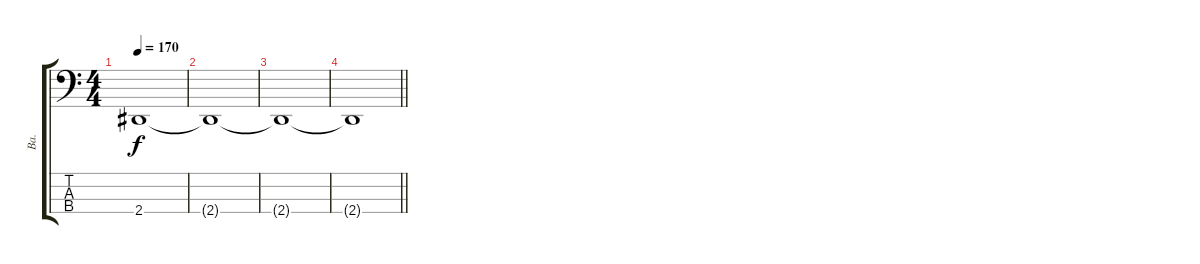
\track ("Ba." "Ba.") {instrument electricbassfinger}
\staff {score tabs}
\tuning (Gb2 Db2 Ab1 Db1) {hide}
\ts (4 4)
\tempo 170
\clef f4
\ks c
2.4.1{dy f} |
2.4{t}.1 |
2.4{t}.1 |
\barLineRight lightlight
2.4{t}.1
